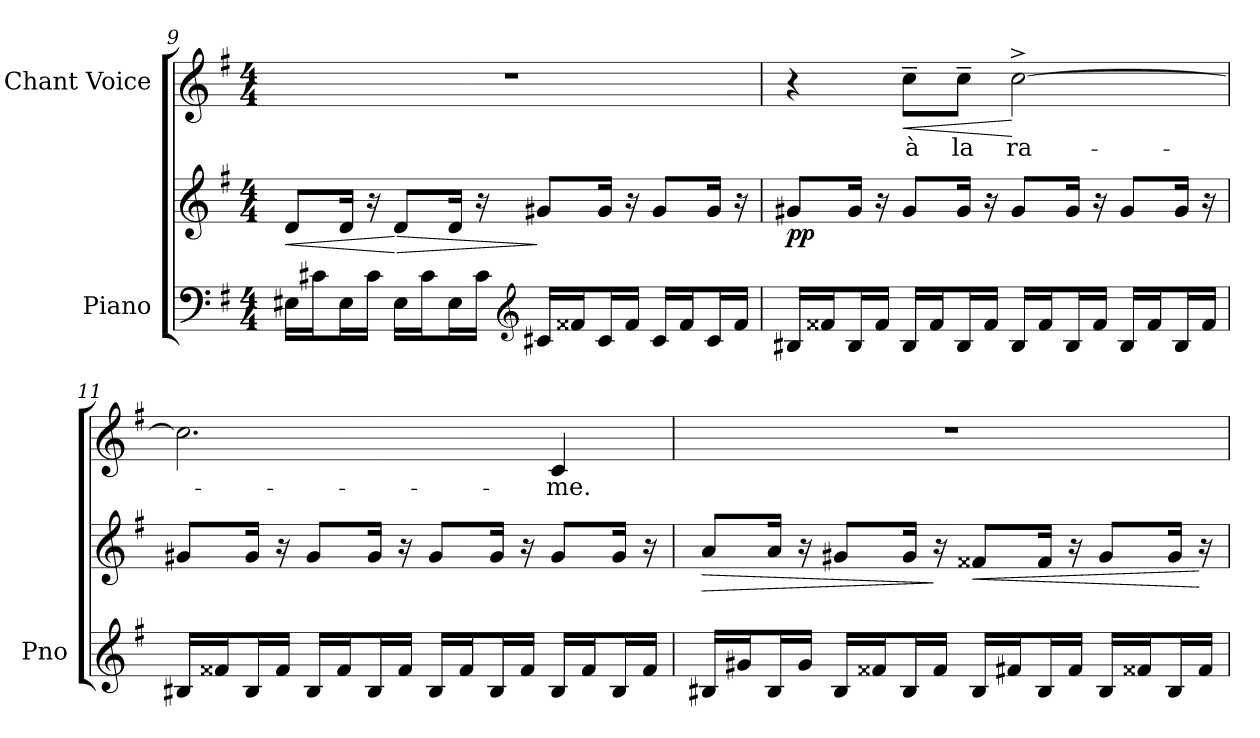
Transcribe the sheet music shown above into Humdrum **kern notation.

**kern	**kern	**dynam	**kern	**text	**dynam
*part2	*part2	*part2	*part1	*part1	*part1
*staff3	*staff2	*staff2/3	*staff1	*staff1	*staff1
*I"Piano	*	*	*I"Chant Voice	*	*
*I'Pno	*	*	*	*	*
*clefF4	*clefG2	*	*clefG2	*	*
*k[f#]	*k[f#]	*	*k[f#]	*	*
*M4/4	*M4/4	*	*M4/4	*	*
=9	=9	=9	=9	=9	=9
!	!	!LO:HP:b	!	!	!
16E#X\LL	8d/L	<	1r	.	.
16c#X\J	.	.	.	.	.
16E#\L	16d/Jk	.	.	.	.
16c#\JJ	16r	.	.	.	.
!	!	!LO:HP:n=1:b	!	!	!
16E#\LL	8d/L	[ >	.	.	.
16c#\J	.	.	.	.	.
16E#\L	16d/Jk	.	.	.	.
16c#\JJ	16r	.	.	.	.
*clefG2	*	*	*	*	*
16c#X/LL	8g#X/L	]	.	.	.
16f##X/J	.	.	.	.	.
16c#/L	16g#/Jk	.	.	.	.
16f##/JJ	16r	.	.	.	.
16c#/LL	8g#/L	.	.	.	.
16f##/J	.	.	.	.	.
16c#/L	16g#/Jk	.	.	.	.
16f##/JJ	16r	.	.	.	.
=10	=10	=10	=10	=10	=10
!	!	!LO:DY:b	!	!	!
16B#X/LL	8g#X/L	pp	4r	.	.
16f##X/J	.	.	.	.	.
16B#/L	16g#/Jk	.	.	.	.
16f##/JJ	16r	.	.	.	.
!	!	!	!	!	!LO:HP:b
16B#/LL	8g#/L	.	8cc~\L	à	<
16f##/J	.	.	.	.	.
16B#/L	16g#/Jk	.	8cc~\J	la	.
16f##/JJ	16r	.	.	.	.
16B#/LL	8g#/L	.	[2cc^\	ra-	[
16f##/J	.	.	.	.	.
16B#/L	16g#/Jk	.	.	.	.
16f##/JJ	16r	.	.	.	.
16B#/LL	8g#/L	.	.	.	.
16f##/J	.	.	.	.	.
16B#/L	16g#/Jk	.	.	.	.
16f##/JJ	16r	.	.	.	.
=11	=11	=11	=11	=11	=11
16B#X/LL	8g#X/L	.	2.cc\]	.	.
16f##X/J	.	.	.	.	.
16B#/L	16g#/Jk	.	.	.	.
16f##/JJ	16r	.	.	.	.
16B#/LL	8g#/L	.	.	.	.
16f##/J	.	.	.	.	.
16B#/L	16g#/Jk	.	.	.	.
16f##/JJ	16r	.	.	.	.
16B#/LL	8g#/L	.	.	.	.
16f##/J	.	.	.	.	.
16B#/L	16g#/Jk	.	.	.	.
16f##/JJ	16r	.	.	.	.
16B#/LL	8g#/L	.	4c/	-me.	.
16f##/J	.	.	.	.	.
16B#/L	16g#/Jk	.	.	.	.
16f##/JJ	16r	.	.	.	.
=12	=12	=12	=12	=12	=12
!	!	!LO:HP:b	!	!	!
16B#X/LL	8a/L	>	1r	.	.
16g#X/J	.	.	.	.	.
16B#/L	16a/Jk	.	.	.	.
16g#/JJ	16r	.	.	.	.
16B#/LL	8g#X/L	.	.	.	.
16f##X/J	.	.	.	.	.
16B#/L	16g#/Jk	.	.	.	.
16f##/JJ	16r	]	.	.	.
!	!	!LO:HP:b	!	!	!
16B#/LL	8f##X/L	<	.	.	.
16f#X/J	.	.	.	.	.
16B#/L	16f##/Jk	.	.	.	.
16f#/JJ	16r	.	.	.	.
16B#/LL	8g#/L	.	.	.	.
16f##X/J	.	.	.	.	.
16B#/L	16g#/Jk	.	.	.	.
16f##/JJ	16r	[	.	.	.
=	=	=	=	=	=
*-	*-	*-	*-	*-	*-
